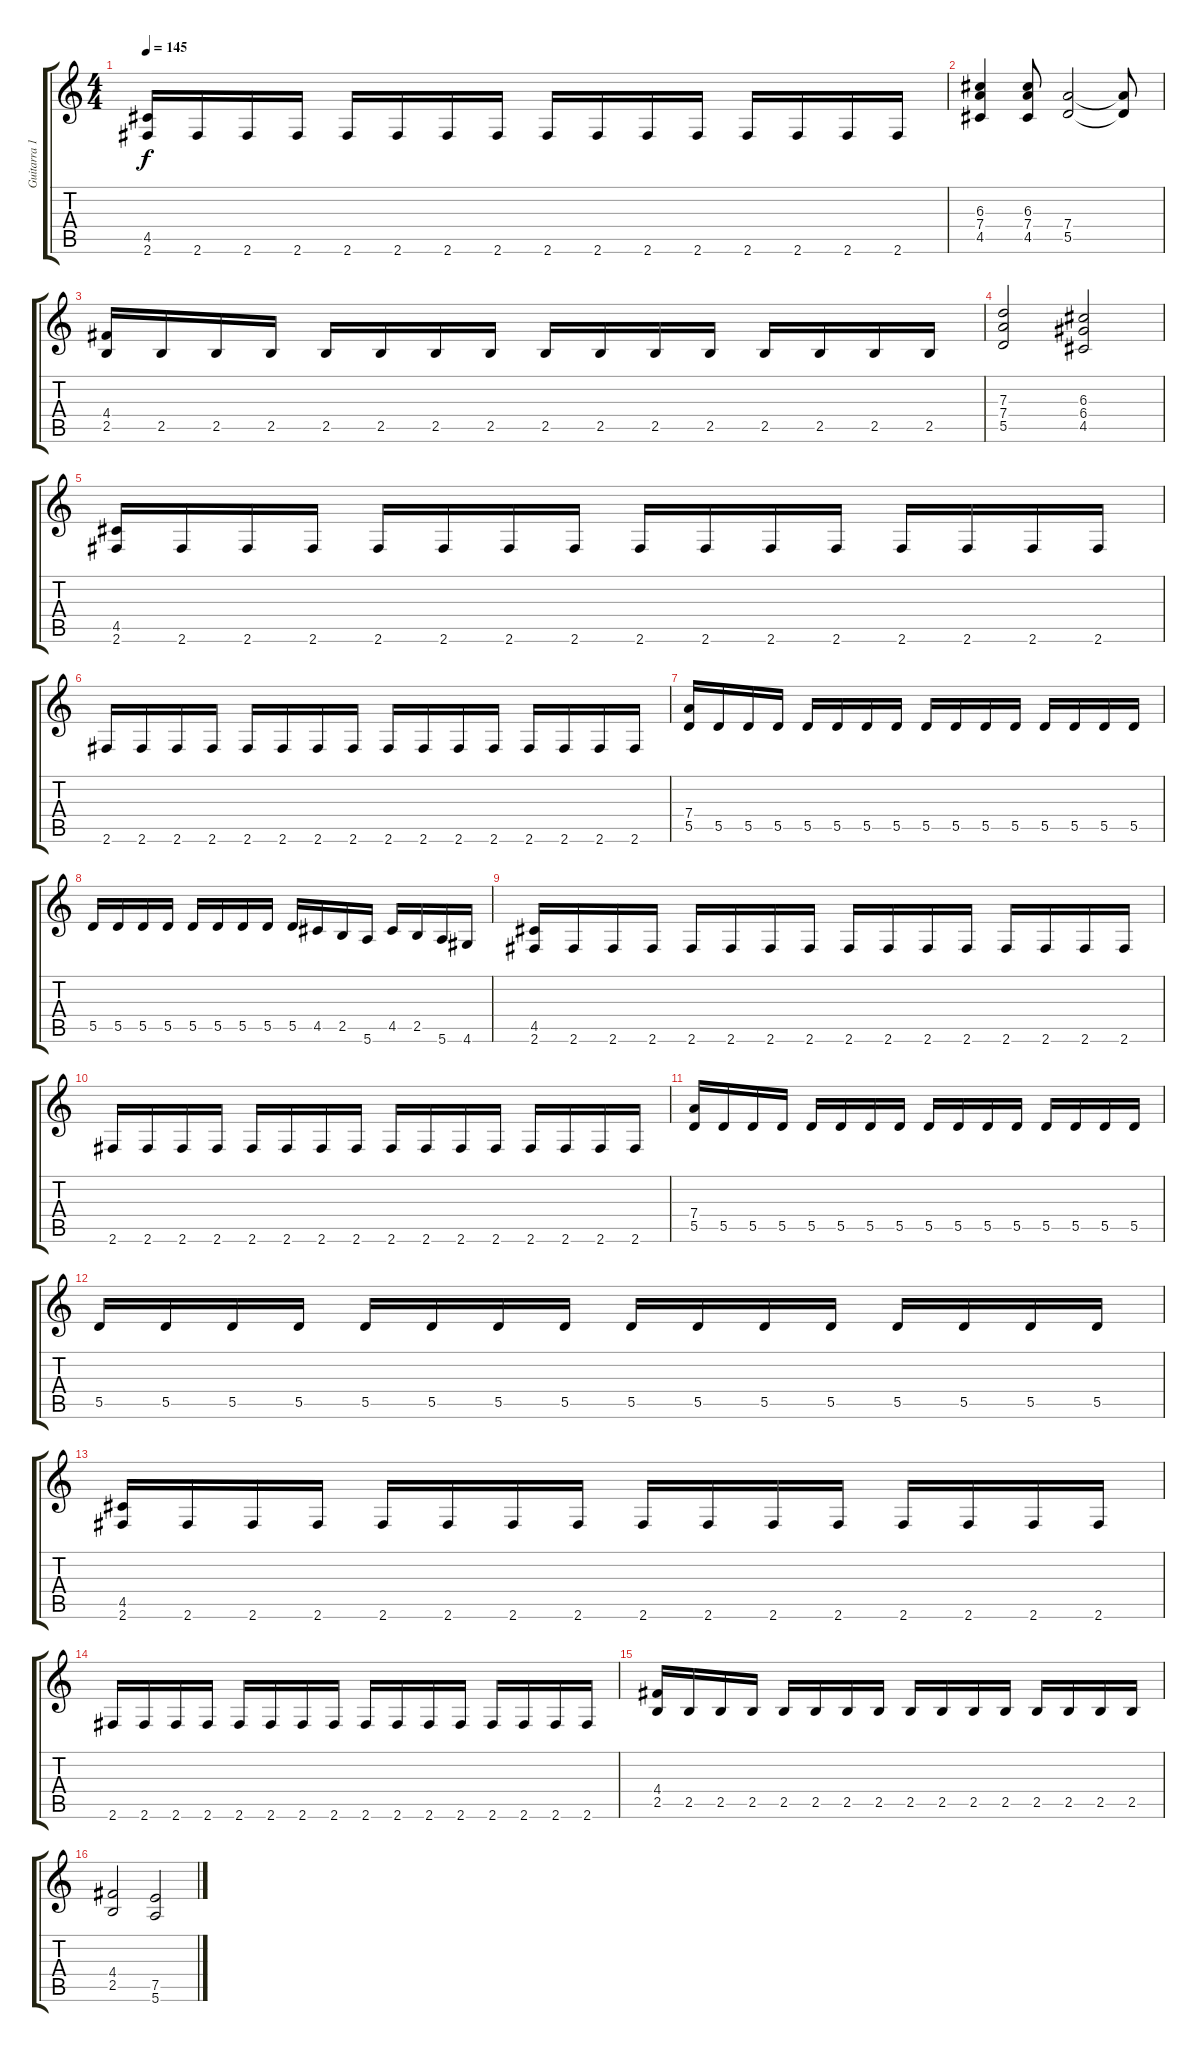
\track ("Guitarra 1" "Guitarra 1") {instrument distortionguitar}
\staff {score tabs}
\tuning (E4 B3 G3 D3 A2 E2) {hide}
\ts (4 4)
\tempo 145
\clef g2
\ks c
(4.5 2.6).16{dy f} 2.6.16 2.6.16 2.6.16 2.6.16 2.6.16 2.6.16 2.6.16 2.6.16 2.6.16 2.6.16 2.6.16 2.6.16 2.6.16 2.6.16 2.6.16 |
(6.3 7.4 4.5).4 (6.3 7.4 4.5).8 (7.4 5.5).2 (7.4{t} 5.5{t}).8 |
(4.4 2.5).16 2.5.16 2.5.16 2.5.16 2.5.16 2.5.16 2.5.16 2.5.16 2.5.16 2.5.16 2.5.16 2.5.16 2.5.16 2.5.16 2.5.16 2.5.16 |
(7.3 7.4 5.5).2 (6.3 6.4 4.5).2 |
(4.5 2.6).16 2.6.16 2.6.16 2.6.16 2.6.16 2.6.16 2.6.16 2.6.16 2.6.16 2.6.16 2.6.16 2.6.16 2.6.16 2.6.16 2.6.16 2.6.16 |
2.6.16 2.6.16 2.6.16 2.6.16 2.6.16 2.6.16 2.6.16 2.6.16 2.6.16 2.6.16 2.6.16 2.6.16 2.6.16 2.6.16 2.6.16 2.6.16 |
(7.4 5.5).16 5.5.16 5.5.16 5.5.16 5.5.16 5.5.16 5.5.16 5.5.16 5.5.16 5.5.16 5.5.16 5.5.16 5.5.16 5.5.16 5.5.16 5.5.16 |
5.5.16 5.5.16 5.5.16 5.5.16 5.5.16 5.5.16 5.5.16 5.5.16 5.5.16 4.5.16 2.5.16 5.6.16 4.5.16 2.5.16 5.6.16 4.6.16 |
(4.5 2.6).16 2.6.16 2.6.16 2.6.16 2.6.16 2.6.16 2.6.16 2.6.16 2.6.16 2.6.16 2.6.16 2.6.16 2.6.16 2.6.16 2.6.16 2.6.16 |
2.6.16 2.6.16 2.6.16 2.6.16 2.6.16 2.6.16 2.6.16 2.6.16 2.6.16 2.6.16 2.6.16 2.6.16 2.6.16 2.6.16 2.6.16 2.6.16 |
(7.4 5.5).16 5.5.16 5.5.16 5.5.16 5.5.16 5.5.16 5.5.16 5.5.16 5.5.16 5.5.16 5.5.16 5.5.16 5.5.16 5.5.16 5.5.16 5.5.16 |
5.5.16 5.5.16 5.5.16 5.5.16 5.5.16 5.5.16 5.5.16 5.5.16 5.5.16 5.5.16 5.5.16 5.5.16 5.5.16 5.5.16 5.5.16 5.5.16 |
(4.5 2.6).16 2.6.16 2.6.16 2.6.16 2.6.16 2.6.16 2.6.16 2.6.16 2.6.16 2.6.16 2.6.16 2.6.16 2.6.16 2.6.16 2.6.16 2.6.16 |
2.6.16 2.6.16 2.6.16 2.6.16 2.6.16 2.6.16 2.6.16 2.6.16 2.6.16 2.6.16 2.6.16 2.6.16 2.6.16 2.6.16 2.6.16 2.6.16 |
(4.4 2.5).16 2.5.16 2.5.16 2.5.16 2.5.16 2.5.16 2.5.16 2.5.16 2.5.16 2.5.16 2.5.16 2.5.16 2.5.16 2.5.16 2.5.16 2.5.16 |
(4.4 2.5).2 (7.5 5.6).2
